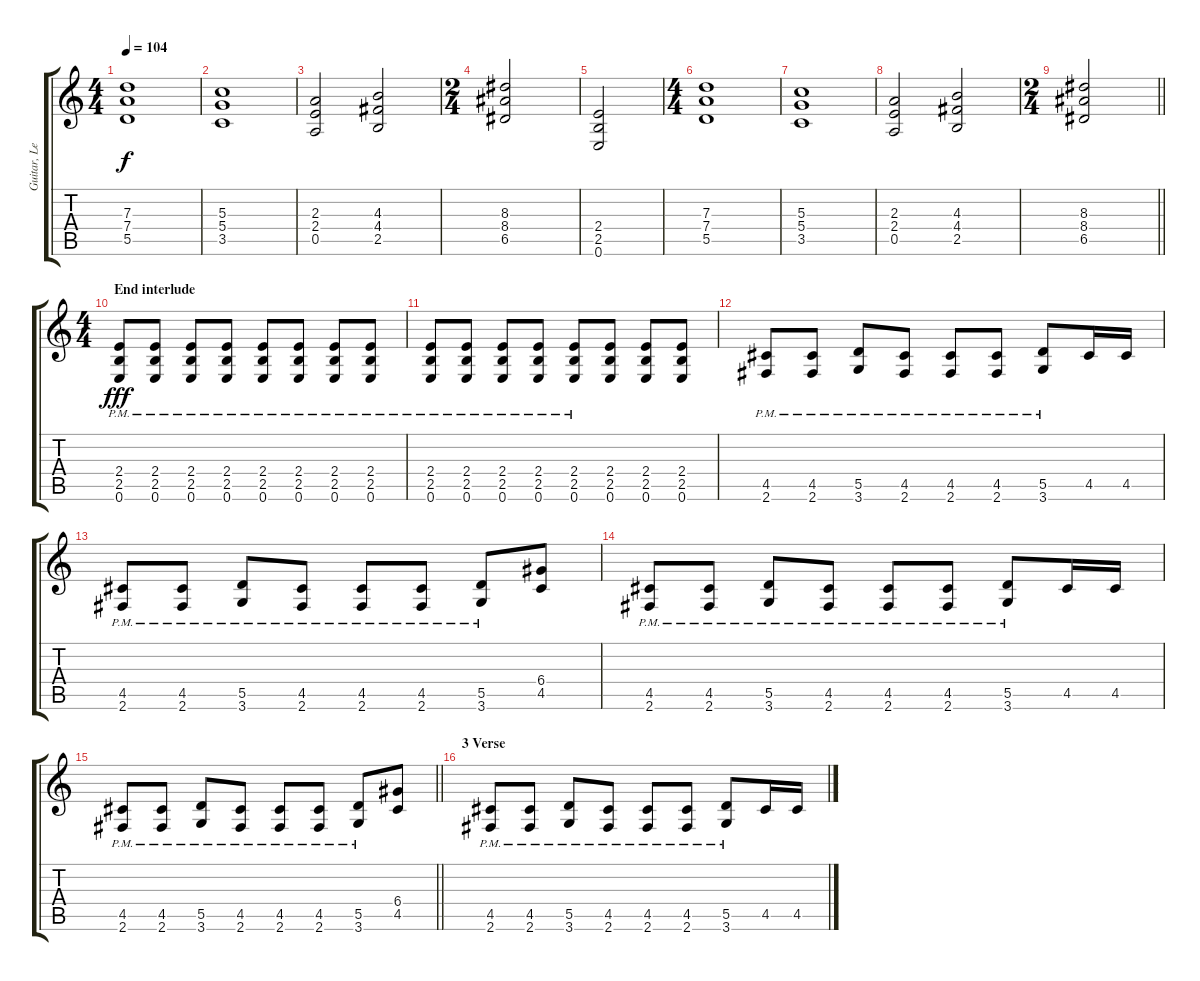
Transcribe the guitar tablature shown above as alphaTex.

\track ("Guitar, Lead (Hammet)" "Guitar, Le") {instrument distortionguitar}
\staff {score tabs}
\tuning (E4 B3 G3 D3 A2 E2) {hide}
\ts (4 4)
\tempo 104
\clef g2
\ks c
(7.3 7.4 5.5).1{dy f} |
(5.3 5.4 3.5).1 |
(2.3 2.4 0.5).2 (4.3 4.4 2.5).2 |
\ts (2 4)
(8.3 8.4 6.5).2 |
(2.4 2.5 0.6).2 |
\ts (4 4)
(7.3 7.4 5.5).1 |
(5.3 5.4 3.5).1 |
(2.3 2.4 0.5).2 (4.3 4.4 2.5).2 |
\ts (2 4)
\barLineRight lightlight
(8.3 8.4 6.5).2 |
\ts (4 4)
\section ("" "End interlude")
(2.4{pm} 2.5{pm} 0.6{pm}).8{dy fff} (2.4{pm} 2.5{pm} 0.6{pm}).8 (2.4{pm} 2.5{pm} 0.6{pm}).8 (2.4{pm} 2.5{pm} 0.6{pm}).8 (2.4{pm} 2.5{pm} 0.6{pm}).8 (2.4{pm} 2.5{pm} 0.6{pm}).8 (2.4{pm} 2.5{pm} 0.6{pm}).8 (2.4{pm} 2.5{pm} 0.6{pm}).8 |
(2.4{pm} 2.5{pm} 0.6{pm}).8 (2.4{pm} 2.5{pm} 0.6{pm}).8 (2.4{pm} 2.5{pm} 0.6{pm}).8 (2.4{pm} 2.5{pm} 0.6{pm}).8 (2.4{pm} 2.5{pm} 0.6{pm}).8 (2.4 2.5 0.6).8 (2.4 2.5 0.6).8 (2.4 2.5 0.6).8 |
(4.5{pm} 2.6{pm}).8 (4.5{pm} 2.6{pm}).8 (5.5{pm} 3.6{pm}).8 (4.5{pm} 2.6{pm}).8 (4.5{pm} 2.6{pm}).8 (4.5{pm} 2.6{pm}).8 (5.5{pm} 3.6{pm}).8 4.5.16 4.5.16 |
(4.5{pm} 2.6{pm}).8 (4.5{pm} 2.6{pm}).8 (5.5{pm} 3.6{pm}).8 (4.5{pm} 2.6{pm}).8 (4.5{pm} 2.6{pm}).8 (4.5{pm} 2.6{pm}).8 (5.5{pm} 3.6{pm}).8 (6.4 4.5).8 |
(4.5{pm} 2.6{pm}).8 (4.5{pm} 2.6{pm}).8 (5.5{pm} 3.6{pm}).8 (4.5{pm} 2.6{pm}).8 (4.5{pm} 2.6{pm}).8 (4.5{pm} 2.6{pm}).8 (5.5{pm} 3.6{pm}).8 4.5.16 4.5.16 |
\barLineRight lightlight
(4.5{pm} 2.6{pm}).8 (4.5{pm} 2.6{pm}).8 (5.5{pm} 3.6{pm}).8 (4.5{pm} 2.6{pm}).8 (4.5{pm} 2.6{pm}).8 (4.5{pm} 2.6{pm}).8 (5.5{pm} 3.6{pm}).8 (6.4 4.5).8 |
\section ("" "3 Verse")
(4.5{pm} 2.6{pm}).8 (4.5{pm} 2.6{pm}).8 (5.5{pm} 3.6{pm}).8 (4.5{pm} 2.6{pm}).8 (4.5{pm} 2.6{pm}).8 (4.5{pm} 2.6{pm}).8 (5.5{pm} 3.6{pm}).8 4.5.16 4.5.16
